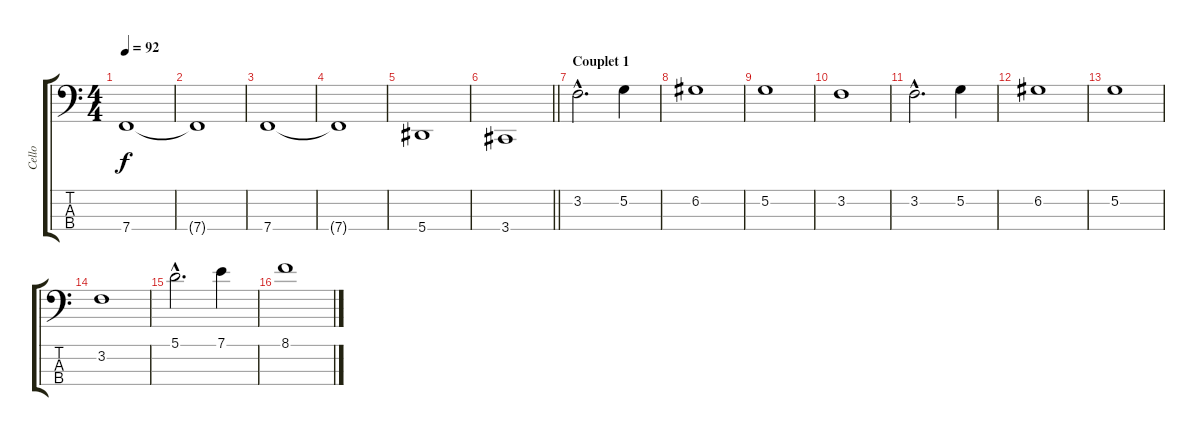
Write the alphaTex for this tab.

\track ("Cello" "Cello") {instrument cello}
\staff {score tabs}
\tuning (A3 D3 G2 Bb1) {hide}
\ts (4 4)
\tempo 92
\clef f4
\ks c
7.4.1{dy f volume 13 instrument cello} |
7.4{t}.1 |
7.4.1 |
7.4{t}.1 |
5.4.1 |
\barLineRight lightlight
3.4.1 |
\section ("" "Couplet 1")
3.2{hac}.2{d} 5.2.4 |
6.2.1 |
5.2.1 |
3.2.1 |
3.2{hac}.2{d} 5.2.4 |
6.2.1 |
5.2.1 |
3.2.1 |
5.1{hac}.2{d} 7.1.4 |
8.1.1
